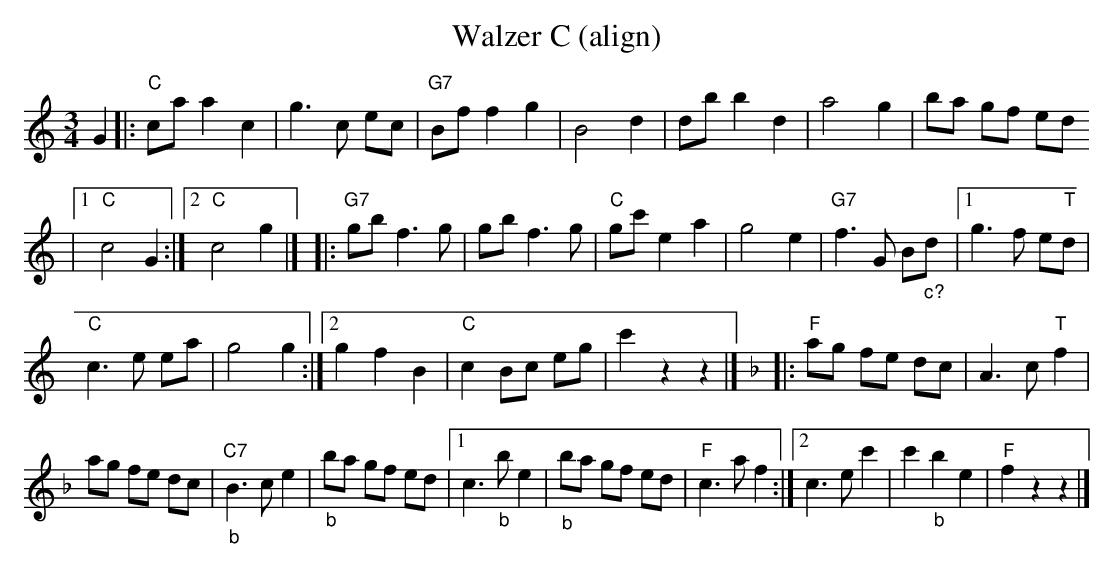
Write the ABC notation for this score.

X:1
T:Walzer C (align)
M:3/4
L:1/8
K:C
G2 |: "C"ca a2 c2 | g3 c ec | "G7"Bf f2 g2 | B4 d2 | db b2 d2 | a4 g2 | ba gf ed
|1 "C"c4 G2 :|2 "C"c4 g2 |]  \
|: "G7"gb f3 g | gb f3 g | "C"gc' e2 a2 | g4 e2 | "G7"f3 G B"_c?"d |1 g3 f e"T"d |
"C"c3 e ea | g4 g2 :|2 g2 f2 B2 | "C"c2 Bc eg | c'2 z2 z2 |] \
K:F
|: "F"ag fe dc | A3 c "T"f2 |
ag fe dc | "C7""_b"B3 c e2 | "_b"ba gf ed |1 c3 "_b"b e2 | "_b"ba gf ed | "F"c3 a f2 :|2 c3 e c'2 | c'2 "_b"b2 e2 | "F"f2 z2 z2 |]
